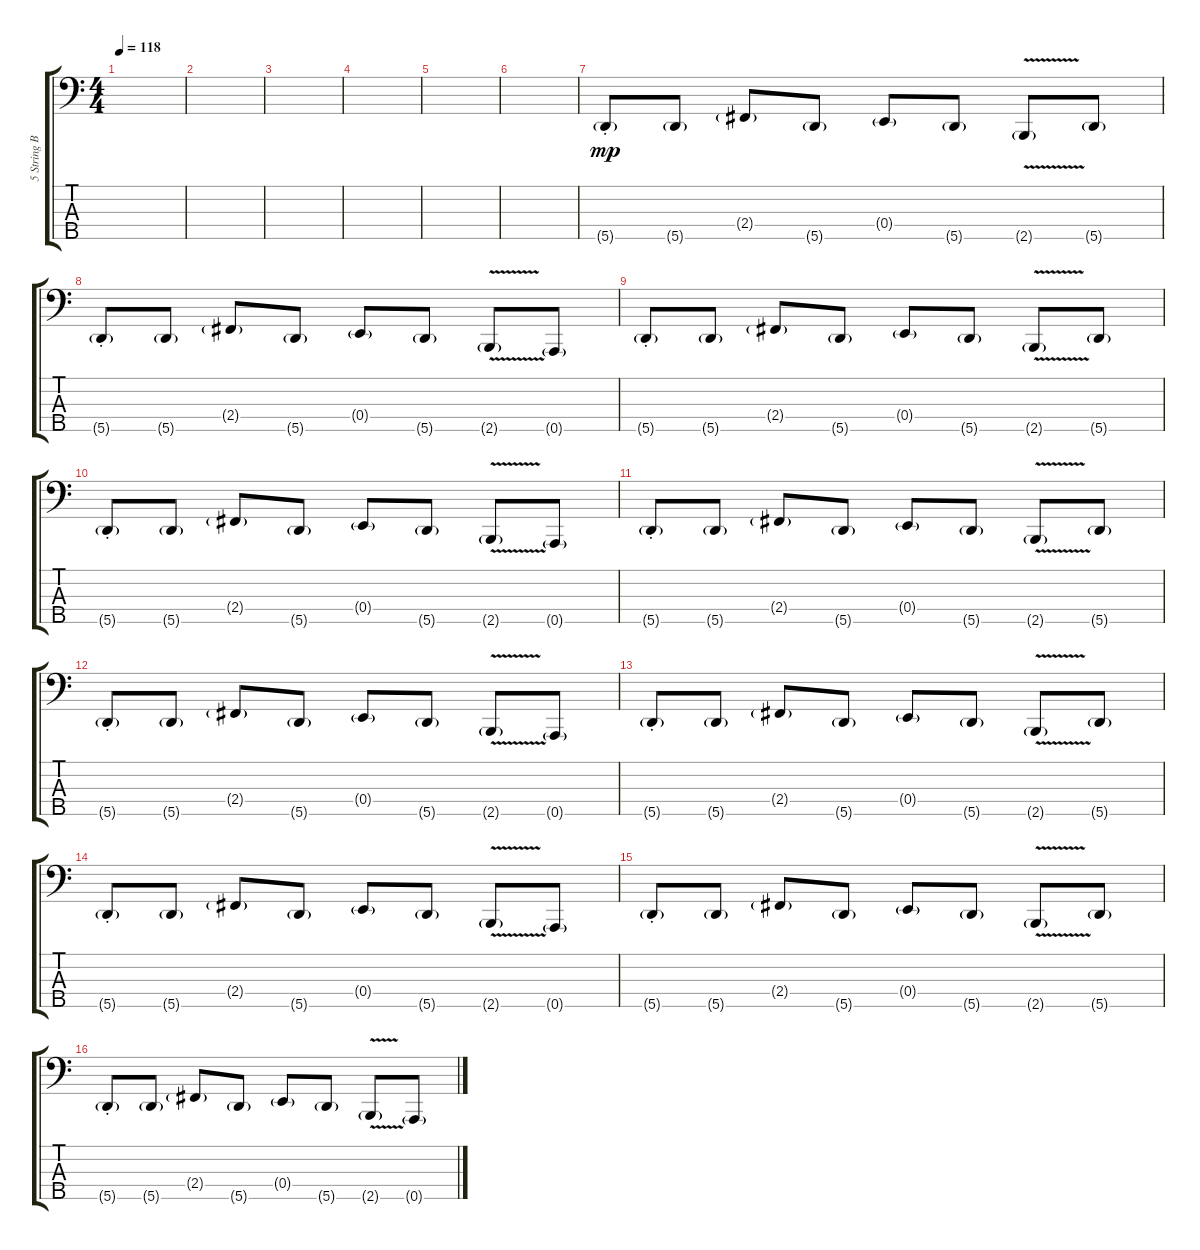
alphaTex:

\track ("5 String Bass" "5 String B") {instrument synthbass1}
\staff {score tabs}
\tuning (G2 D2 A1 E1 A0) {hide}
\ts (4 4)
\tempo 118
\clef f4
\ks c
|
|
|
|
|
|
5.5{g st}.8{dy mp} 5.5{g}.8 2.4{g}.8 5.5{g}.8 0.4{g}.8 5.5{g}.8 2.5{v g}.8 5.5{g}.8 |
5.5{g st}.8 5.5{g}.8 2.4{g}.8 5.5{g}.8 0.4{g}.8 5.5{g}.8 2.5{v g}.8 0.5{g}.8 |
5.5{g st}.8 5.5{g}.8 2.4{g}.8 5.5{g}.8 0.4{g}.8 5.5{g}.8 2.5{v g}.8 5.5{g}.8 |
5.5{g st}.8 5.5{g}.8 2.4{g}.8 5.5{g}.8 0.4{g}.8 5.5{g}.8 2.5{v g}.8 0.5{g}.8 |
5.5{g st}.8 5.5{g}.8 2.4{g}.8 5.5{g}.8 0.4{g}.8 5.5{g}.8 2.5{v g}.8 5.5{g}.8 |
5.5{g st}.8 5.5{g}.8 2.4{g}.8 5.5{g}.8 0.4{g}.8 5.5{g}.8 2.5{v g}.8 0.5{g}.8 |
5.5{g st}.8 5.5{g}.8 2.4{g}.8 5.5{g}.8 0.4{g}.8 5.5{g}.8 2.5{v g}.8 5.5{g}.8 |
5.5{g st}.8 5.5{g}.8 2.4{g}.8 5.5{g}.8 0.4{g}.8 5.5{g}.8 2.5{v g}.8 0.5{g}.8 |
5.5{g st}.8 5.5{g}.8 2.4{g}.8 5.5{g}.8 0.4{g}.8 5.5{g}.8 2.5{v g}.8 5.5{g}.8 |
5.5{g st}.8 5.5{g}.8 2.4{g}.8 5.5{g}.8 0.4{g}.8 5.5{g}.8 2.5{v g}.8 0.5{g}.8
